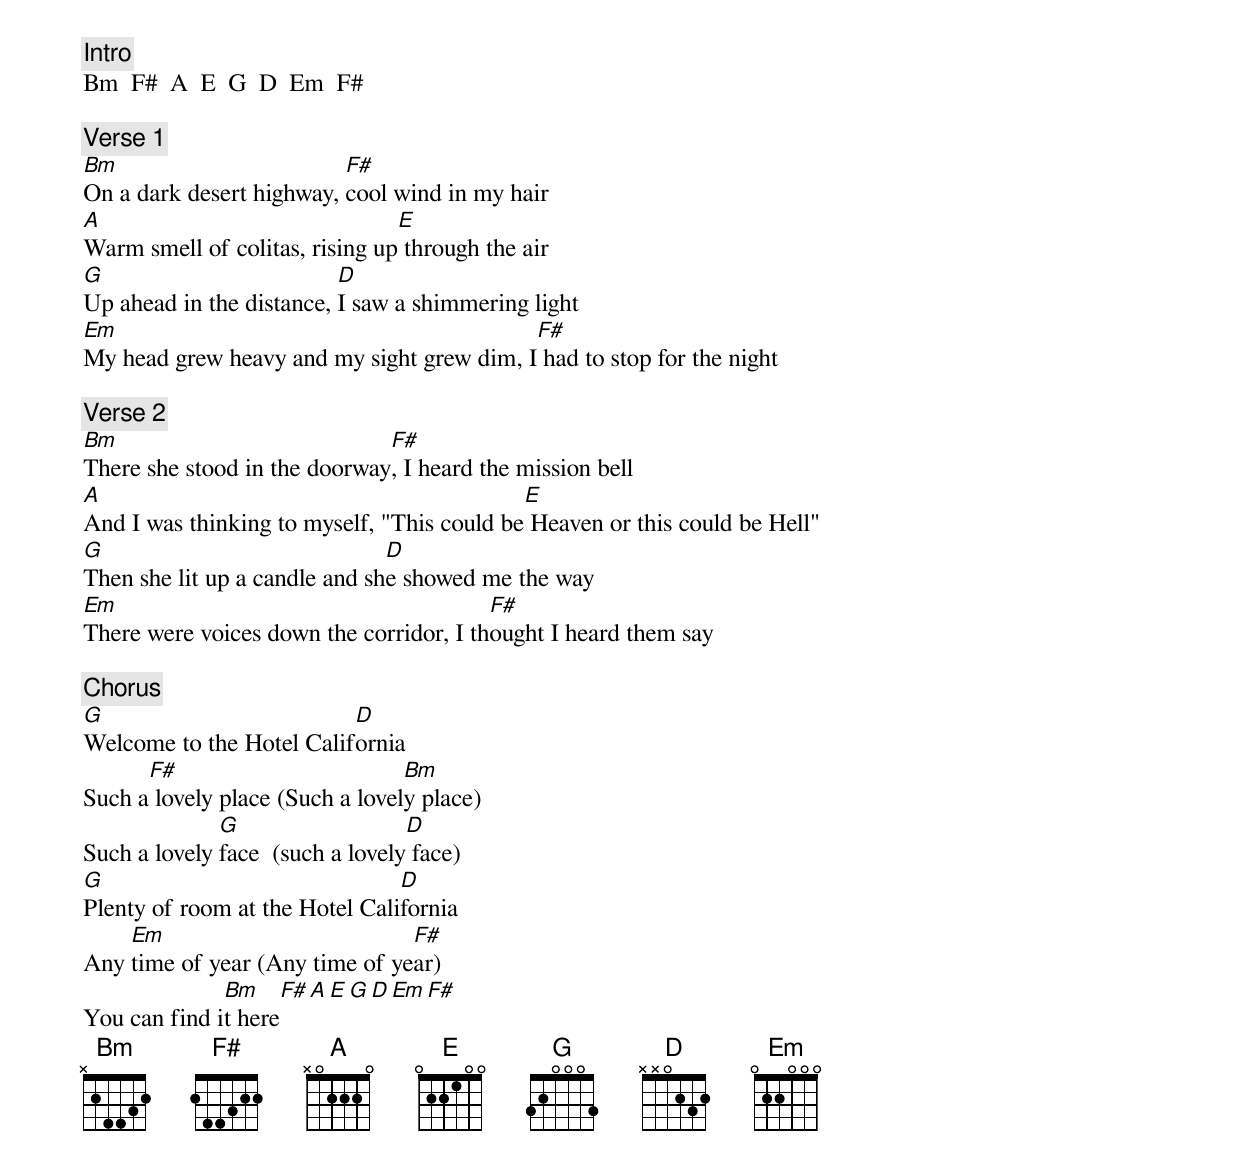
[Intro]
Bm  F#  A  E  G  D  Em  F#

[Verse 1]
Bm                        F#
On a dark desert highway, cool wind in my hair
A                               E
Warm smell of colitas, rising up through the air
G                         D
Up ahead in the distance, I saw a shimmering light
Em                                         F#
My head grew heavy and my sight grew dim, I had to stop for the night

[Verse 2]
Bm                            F#
There she stood in the doorway, I heard the mission bell
A                                           E
And I was thinking to myself, "This could be Heaven or this could be Hell"
G                              D
Then she lit up a candle and she showed me the way
Em                                       F#
There were voices down the corridor, I thought I heard them say

[Chorus]
G                         D
Welcome to the Hotel California
      F#                         Bm
Such a lovely place (Such a lovely place)
              G                   D
Such a lovely face  (such a lovely face)
G                               D
Plenty of room at the Hotel California
    Em                          F#
Any time of year (Any time of year)
              Bm      F#  A  E  G  D  Em  F#
You can find it here
